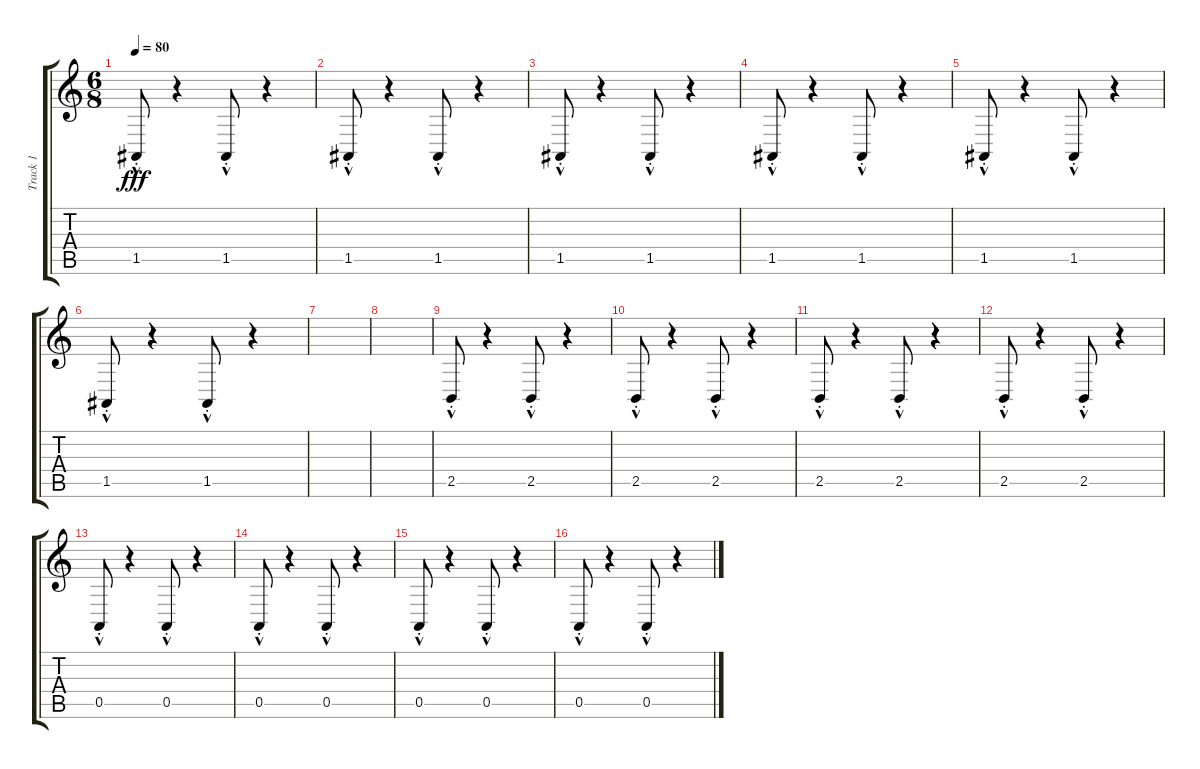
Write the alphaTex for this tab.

\track ("Track 1" "Track 1") {instrument bassoon}
\staff {score tabs}
\tuning (E4 B3 G3 D3 A2 E2) {hide}
\ts (6 8)
\tempo 80
\clef g2
\ks c
1.5{hac st}.8{dy fff} r.4 1.5{hac st}.8 r.4 |
1.5{hac st}.8 r.4 1.5{hac st}.8 r.4 |
1.5{hac st}.8 r.4 1.5{hac st}.8 r.4 |
1.5{hac st}.8 r.4 1.5{hac st}.8 r.4 |
1.5{hac st}.8 r.4 1.5{hac st}.8 r.4 |
1.5{hac st}.8 r.4 1.5{hac st}.8 r.4 |
|
|
2.5{hac st}.8 r.4 2.5{hac st}.8 r.4 |
2.5{hac st}.8 r.4 2.5{hac st}.8 r.4 |
2.5{hac st}.8 r.4 2.5{hac st}.8 r.4 |
2.5{hac st}.8 r.4 2.5{hac st}.8 r.4 |
0.5{hac st}.8 r.4 0.5{hac st}.8 r.4 |
0.5{hac st}.8 r.4 0.5{hac st}.8 r.4 |
0.5{hac st}.8 r.4 0.5{hac st}.8 r.4 |
0.5{hac st}.8 r.4 0.5{hac st}.8 r.4
